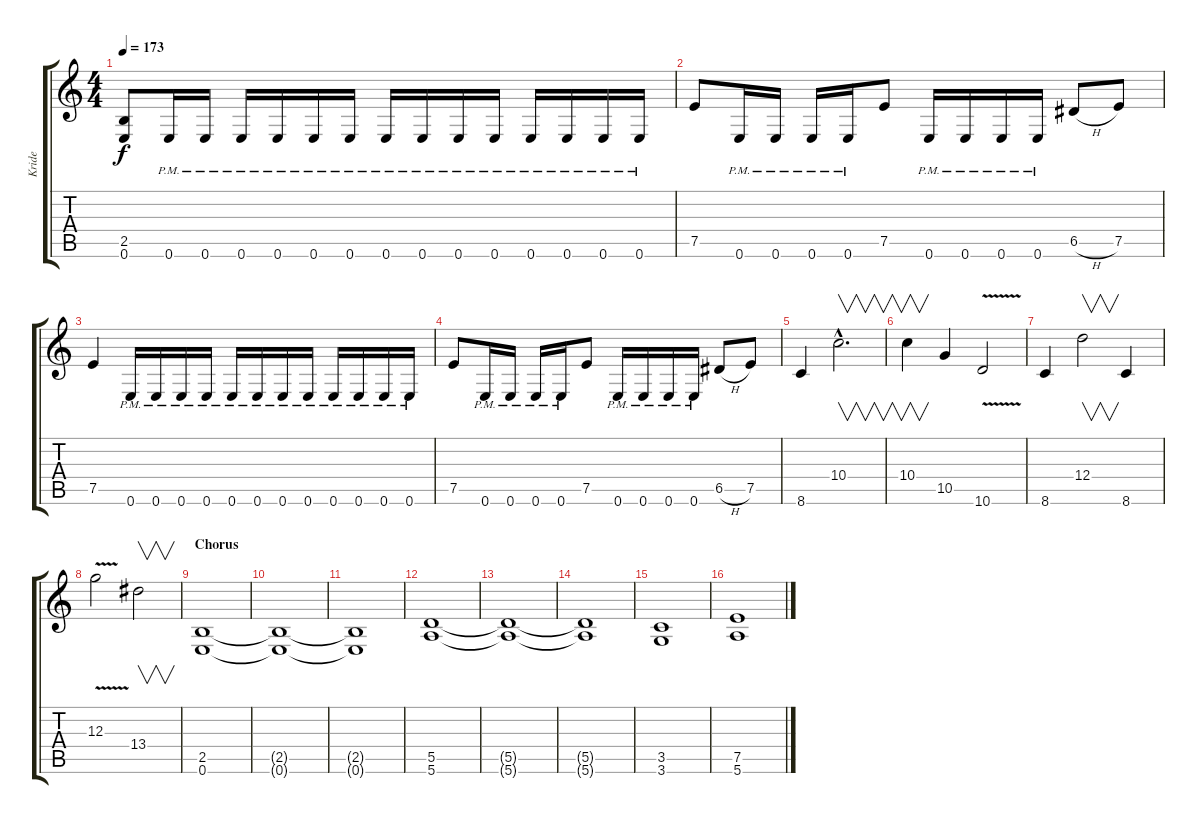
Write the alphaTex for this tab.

\track ("Kride" "Kride") {instrument distortionguitar}
\staff {score tabs}
\tuning (E4 B3 G3 D3 A2 E2) {hide}
\ts (4 4)
\tempo 173
\clef g2
\ks c
(2.5 0.6).8{dy f instrument distortionguitar} 0.6{pm}.16 0.6{pm}.16 0.6{pm}.16 0.6{pm}.16 0.6{pm}.16 0.6{pm}.16 0.6{pm}.16 0.6{pm}.16 0.6{pm}.16 0.6{pm}.16 0.6{pm}.16 0.6{pm}.16 0.6{pm}.16 0.6{pm}.16 |
7.5.8 0.6{pm}.16 0.6{pm}.16 0.6{pm}.16 0.6{pm}.16 7.5.8 0.6{pm}.16 0.6{pm}.16 0.6{pm}.16 0.6{pm}.16 6.5{h}.8 7.5.8 |
7.5.4 0.6{pm}.16 0.6{pm}.16 0.6{pm}.16 0.6{pm}.16 0.6{pm}.16 0.6{pm}.16 0.6{pm}.16 0.6{pm}.16 0.6{pm}.16 0.6{pm}.16 0.6{pm}.16 0.6{pm}.16 |
7.5.8 0.6{pm}.16 0.6{pm}.16 0.6{pm}.16 0.6{pm}.16 7.5.8 0.6{pm}.16 0.6{pm}.16 0.6{pm}.16 0.6{pm}.16 6.5{h}.8 7.5.8 |
8.6.4 10.4{hac}.2{v d} |
10.4.4{v} 10.5.4 10.6{v}.2 |
8.6.4 12.4.2{v instrument guitarharmonics} 8.6.4{instrument distortionguitar} |
12.3{v}.2{instrument guitarharmonics} 13.4.2{v} |
\section ("" "Chorus")
(2.5 0.6).1{instrument distortionguitar} |
(2.5{t} 0.6{t}).1 |
(2.5{t} 0.6{t}).1 |
(5.5 5.6).1 |
(5.5{t} 5.6{t}).1 |
(5.5{t} 5.6{t}).1 |
(3.5 3.6).1 |
(7.5 5.6).1
